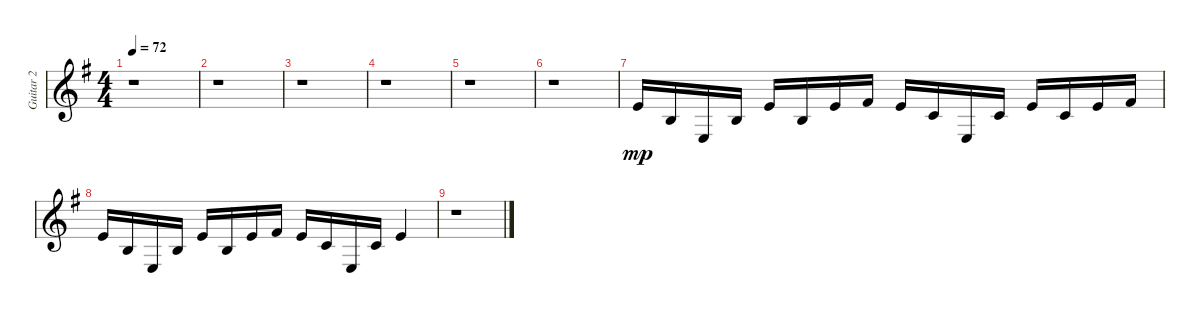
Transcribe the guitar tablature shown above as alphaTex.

\track ("Guitar 2" "Guitar 2") {instrument acousticguitarsteel}
\staff {score}
\tuning (E4 B3 G3 D3 A2 E2) {hide}
\ts (4 4)
\tempo 72
\clef g2
\ks eminor
r.1{dy mp} |
r.1 |
r.1 |
r.1 |
r.1 |
r.1 |
2.4.16 2.5.16 0.6.16 2.5.16 2.4.16 2.5.16 2.4.16 4.4.16 2.4.16 3.5.16 0.6.16 3.5.16 2.4.16 3.5.16 2.4.16 4.4.16 |
2.4.16 2.5.16 0.6.16 2.5.16 2.4.16 2.5.16 2.4.16 4.4.16 2.4.16 3.5.16 0.6.16 3.5.16 2.4.4 |
r.1
